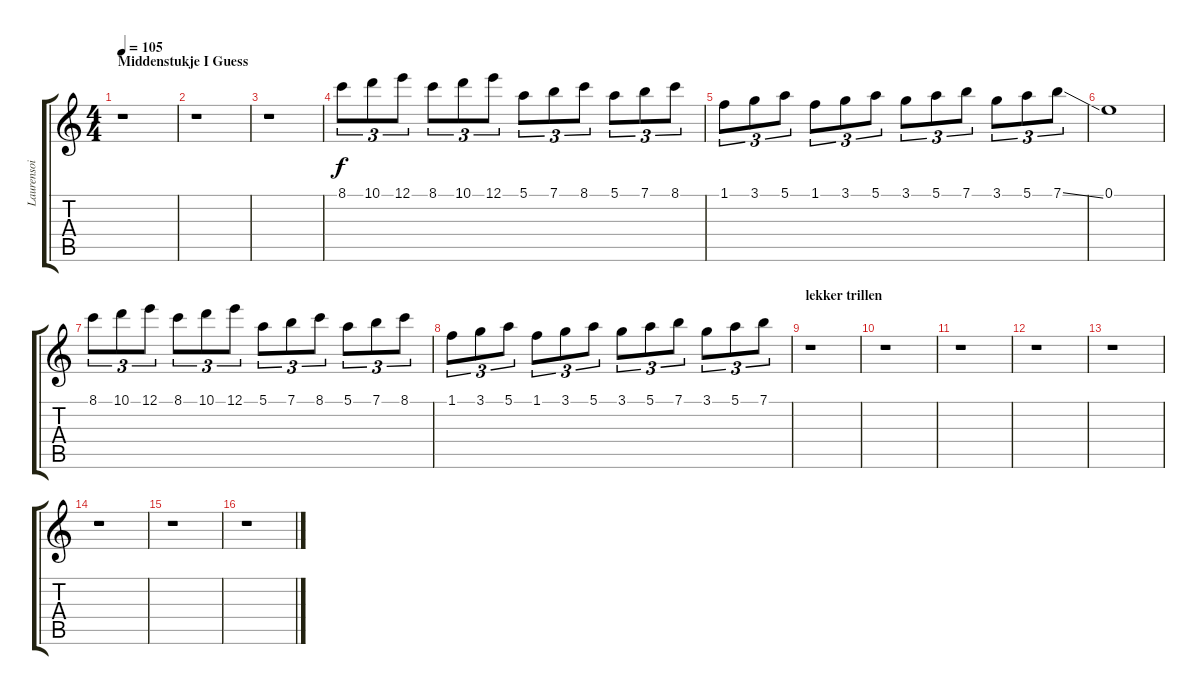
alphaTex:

\track ("Laurensoi" "Laurensoi") {instrument electricguitarclean}
\staff {score tabs}
\tuning (E4 B3 G3 D3 A2 E2) {hide}
\ts (4 4)
\section ("" "Middenstukje I Guess")
\tempo 105
\clef g2
\ks c
r.1{dy f} |
r.1 |
r.1 |
8.1.8{tu (3 2)} 10.1.8{tu (3 2)} 12.1.8{tu (3 2)} 8.1.8{tu (3 2)} 10.1.8{tu (3 2)} 12.1.8{tu (3 2)} 5.1.8{tu (3 2)} 7.1.8{tu (3 2)} 8.1.8{tu (3 2)} 5.1.8{tu (3 2)} 7.1.8{tu (3 2)} 8.1.8{tu (3 2)} |
1.1.8{tu (3 2)} 3.1.8{tu (3 2)} 5.1.8{tu (3 2)} 1.1.8{tu (3 2)} 3.1.8{tu (3 2)} 5.1.8{tu (3 2)} 3.1.8{tu (3 2)} 5.1.8{tu (3 2)} 7.1.8{tu (3 2)} 3.1.8{tu (3 2)} 5.1.8{tu (3 2)} 7.1{ss}.8{tu (3 2)} |
0.1.1 |
8.1.8{tu (3 2)} 10.1.8{tu (3 2)} 12.1.8{tu (3 2)} 8.1.8{tu (3 2)} 10.1.8{tu (3 2)} 12.1.8{tu (3 2)} 5.1.8{tu (3 2)} 7.1.8{tu (3 2)} 8.1.8{tu (3 2)} 5.1.8{tu (3 2)} 7.1.8{tu (3 2)} 8.1.8{tu (3 2)} |
1.1.8{tu (3 2)} 3.1.8{tu (3 2)} 5.1.8{tu (3 2)} 1.1.8{tu (3 2)} 3.1.8{tu (3 2)} 5.1.8{tu (3 2)} 3.1.8{tu (3 2)} 5.1.8{tu (3 2)} 7.1.8{tu (3 2)} 3.1.8{tu (3 2)} 5.1.8{tu (3 2)} 7.1.8{tu (3 2)} |
\section ("" "lekker trillen")
r.1 |
r.1 |
r.1 |
r.1 |
r.1 |
r.1 |
r.1 |
r.1
